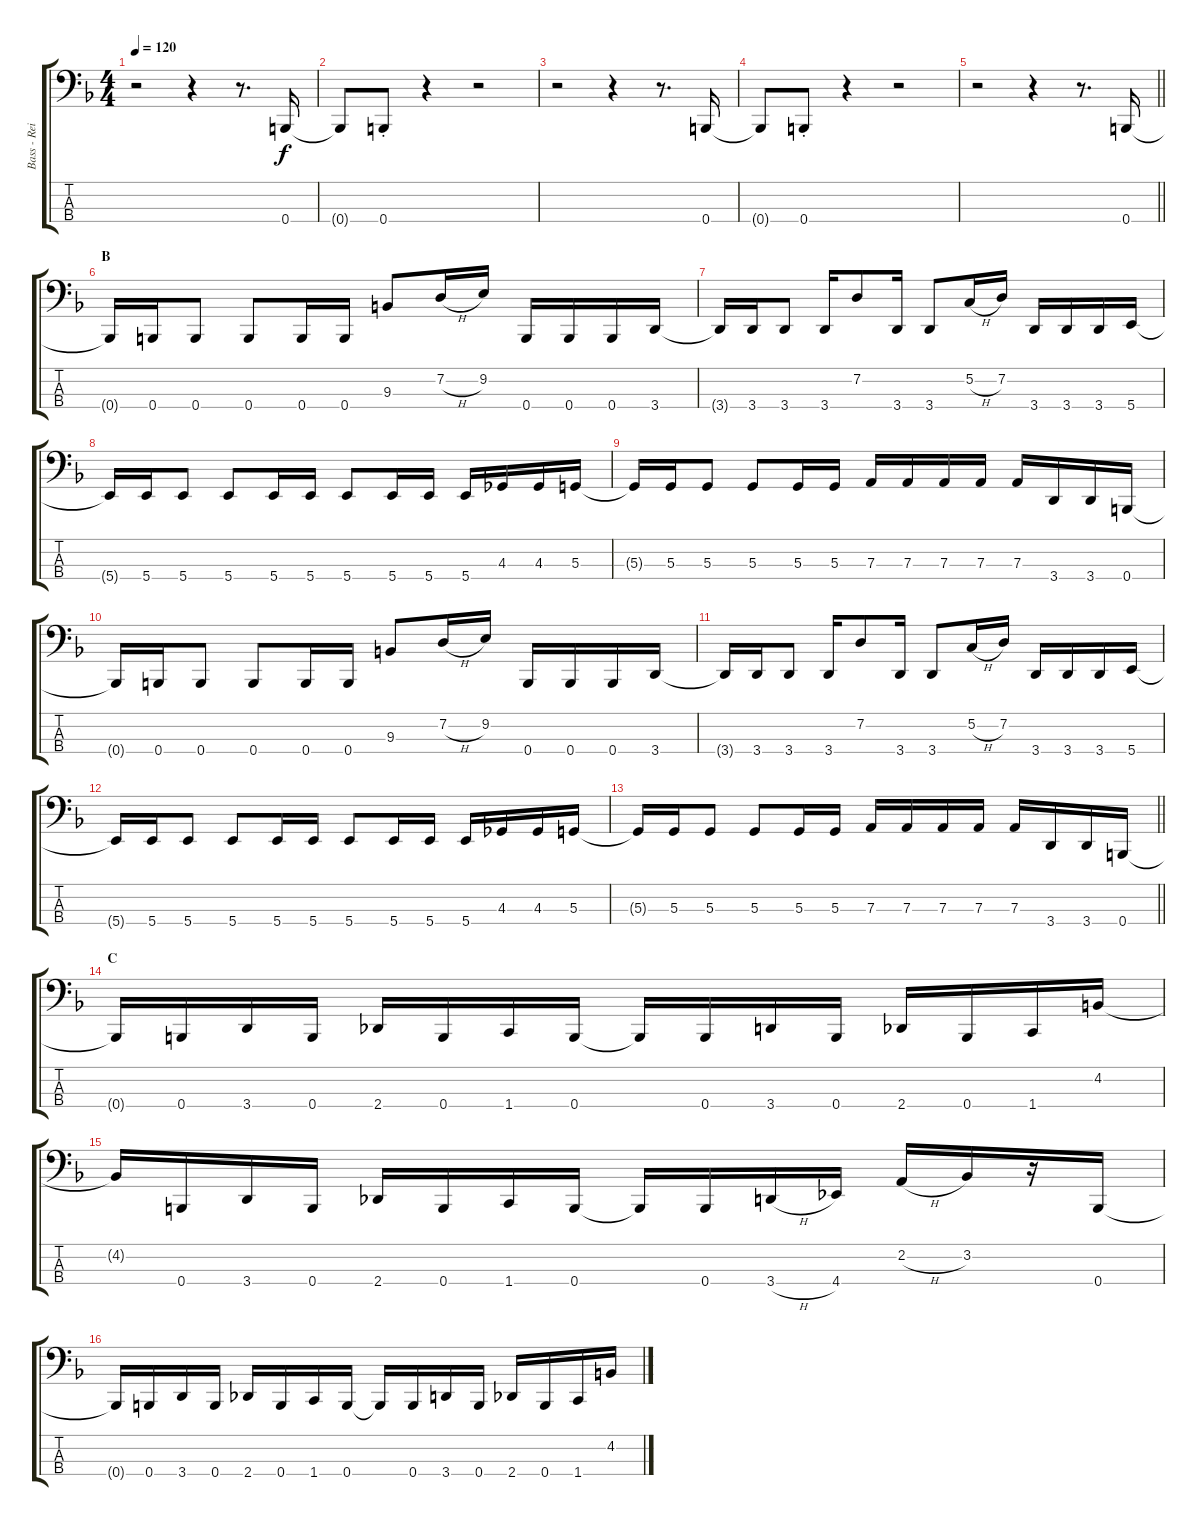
\track ("Bass - Reita" "Bass - Rei") {instrument electricbasspick}
\staff {score tabs}
\tuning (C2 G1 D1 B0) {hide}
\ts (4 4)
\tempo 120
\clef f4
\ks f
r.2{dy f} r.4 r.8{d} 0.4.16 |
0.4{t}.8 0.4{st}.8 r.4 r.2 |
r.2 r.4 r.8{d} 0.4.16 |
0.4{t}.8 0.4{st}.8 r.4 r.2 |
\barLineRight lightlight
r.2 r.4 r.8{d} 0.4.16 |
\section ("" "B")
0.4{t}.16 0.4.16 0.4.8 0.4.8 0.4.16 0.4.16 9.3.8 7.2{h}.16 9.2.16 0.4.16 0.4.16 0.4.16 3.4.16 |
3.4{t}.16 3.4.16 3.4.8 3.4.16 7.2.8 3.4.16 3.4.8 5.2{h}.16 7.2.16 3.4.16 3.4.16 3.4.16 5.4.16 |
5.4{t}.16 5.4.16 5.4.8 5.4.8 5.4.16 5.4.16 5.4.8 5.4.16 5.4.16 5.4.16 4.3.16 4.3.16 5.3.16 |
5.3{t}.16 5.3.16 5.3.8 5.3.8 5.3.16 5.3.16 7.3.16 7.3.16 7.3.16 7.3.16 7.3.16 3.4.16 3.4.16 0.4.16 |
0.4{t}.16 0.4.16 0.4.8 0.4.8 0.4.16 0.4.16 9.3.8 7.2{h}.16 9.2.16 0.4.16 0.4.16 0.4.16 3.4.16 |
3.4{t}.16 3.4.16 3.4.8 3.4.16 7.2.8 3.4.16 3.4.8 5.2{h}.16 7.2.16 3.4.16 3.4.16 3.4.16 5.4.16 |
5.4{t}.16 5.4.16 5.4.8 5.4.8 5.4.16 5.4.16 5.4.8 5.4.16 5.4.16 5.4.16 4.3.16 4.3.16 5.3.16 |
\barLineRight lightlight
5.3{t}.16 5.3.16 5.3.8 5.3.8 5.3.16 5.3.16 7.3.16 7.3.16 7.3.16 7.3.16 7.3.16 3.4.16 3.4.16 0.4.16 |
\section ("" "C")
0.4{t}.16 0.4.16 3.4.16 0.4.16 2.4.16 0.4.16 1.4.16 0.4.16 0.4{t}.16 0.4.16 3.4.16 0.4.16 2.4.16 0.4.16 1.4.16 4.2.16 |
4.2{t}.16 0.4.16 3.4.16 0.4.16 2.4.16 0.4.16 1.4.16 0.4.16 0.4{t}.16 0.4.16 3.4{h}.16 4.4.16 2.2{h}.16 3.2.16 r.16 0.4.16 |
0.4{t}.16 0.4.16 3.4.16 0.4.16 2.4.16 0.4.16 1.4.16 0.4.16 0.4{t}.16 0.4.16 3.4.16 0.4.16 2.4.16 0.4.16 1.4.16 4.2.16
